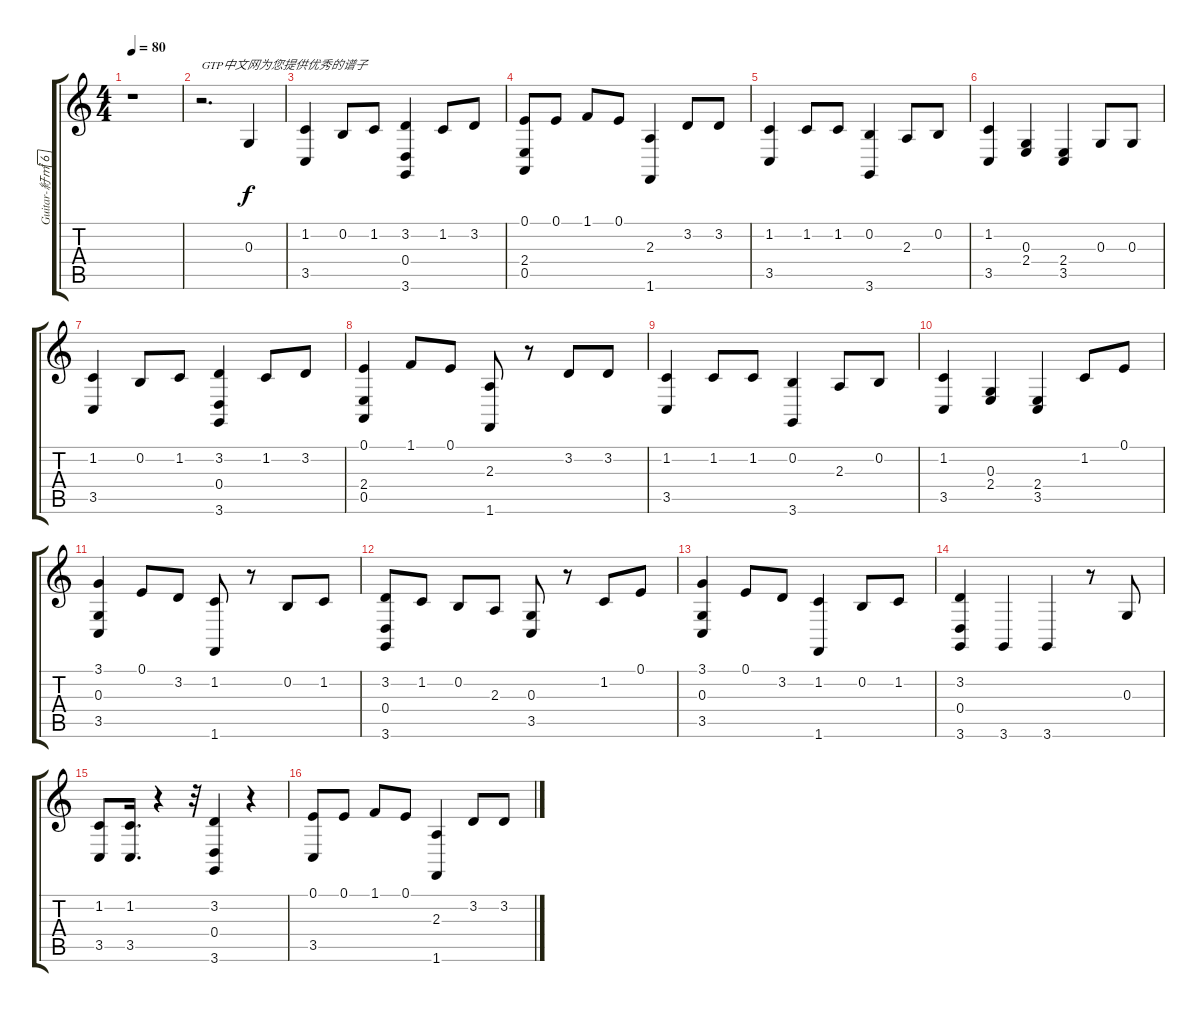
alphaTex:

\track ("Guitar-紆㎡(solo)" "Guitar-紆㎡") {instrument vibraphone}
\staff {score tabs}
\tuning (E4 B3 G3 D3 A2 E2) {hide}
\ts (4 4)
\tempo 80
\clef g2
\ks c
r.1{dy f instrument vibraphone} |
r.2{d txt "GTP中文网为您提供优秀的谱子"} 0.3.4 |
(1.2 3.5).4 0.2.8 1.2.8 (3.2 0.4 3.6).4 1.2.8 3.2.8 |
(0.1 2.4 0.5).8 0.1.8 1.1.8 0.1.8 (2.3 1.6).4 3.2.8 3.2.8 |
(1.2 3.5).4 1.2.8 1.2.8 (0.2 3.6).4 2.3.8 0.2.8 |
(1.2 3.5).4 (0.3 2.4).4 (2.4 3.5).4 0.3.8 0.3.8 |
(1.2 3.5).4 0.2.8 1.2.8 (3.2 0.4 3.6).4 1.2.8 3.2.8 |
(0.1 2.4 0.5).4 1.1.8 0.1.8 (2.3 1.6).8 r.8 3.2.8 3.2.8 |
(1.2 3.5).4 1.2.8 1.2.8 (0.2 3.6).4 2.3.8 0.2.8 |
(1.2 3.5).4 (0.3 2.4).4 (2.4 3.5).4 1.2.8 0.1.8 |
(3.1 0.3 3.5).4 0.1.8 3.2.8 (1.2 1.6).8 r.8 0.2.8 1.2.8 |
(3.2 0.4 3.6).8 1.2.8 0.2.8 2.3.8 (0.3 3.5).8 r.8 1.2.8 0.1.8 |
(3.1 0.3 3.5).4 0.1.8 3.2.8 (1.2 1.6).4 0.2.8 1.2.8 |
(3.2 0.4 3.6).4 3.6.4 3.6.4 r.8 0.3.8 |
(1.2 3.5).8 (1.2 3.5).16{d} r.4 r.32 (3.2 0.4 3.6).4 r.4 |
(0.1 3.5).8 0.1.8 1.1.8 0.1.8 (2.3 1.6).4 3.2.8 3.2.8
